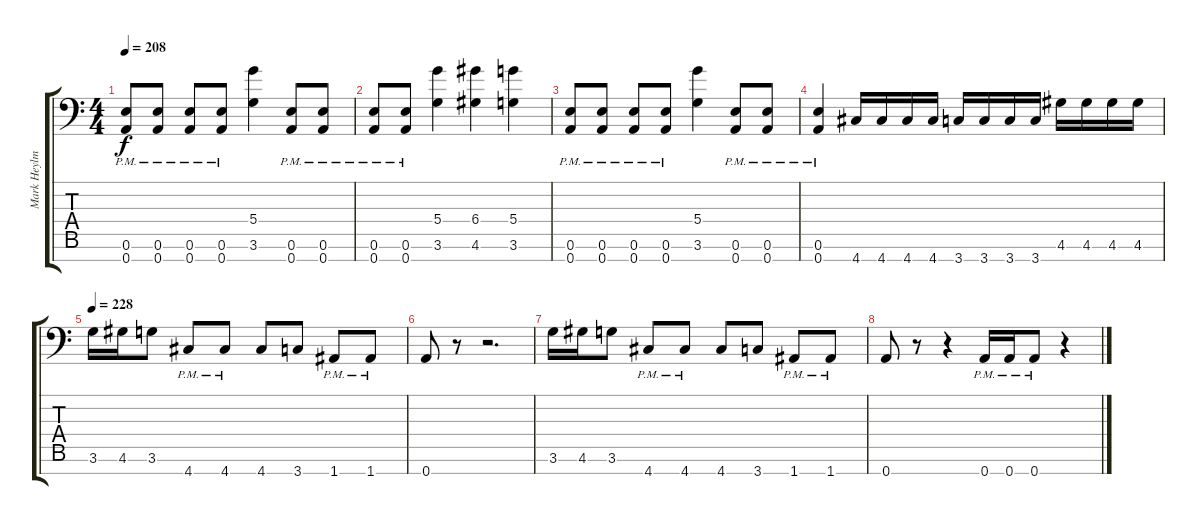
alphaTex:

\track ("Mark Heylmun (Guitar)" "Mark Heylm") {instrument distortionguitar}
\staff {score tabs}
\tuning (E4 B3 G3 D3 A2 E2 A1) {hide}
\ts (4 4)
\tempo 208
\clef f4
\ks c
(0.6{pm} 0.7{pm}).8{dy f} (0.6{pm} 0.7{pm}).8 (0.6{pm} 0.7{pm}).8 (0.6{pm} 0.7{pm}).8 (5.4 3.6).4 (0.6{pm} 0.7{pm}).8 (0.6{pm} 0.7{pm}).8 |
(0.6{pm} 0.7{pm}).8 (0.6{pm} 0.7{pm}).8 (5.4 3.6).4 (6.4 4.6).4 (5.4 3.6).4 |
(0.6{pm} 0.7{pm}).8 (0.6{pm} 0.7{pm}).8 (0.6{pm} 0.7{pm}).8 (0.6{pm} 0.7{pm}).8 (5.4 3.6).4 (0.6{pm} 0.7{pm}).8 (0.6{pm} 0.7{pm}).8 |
(0.6{pm} 0.7{pm}).4 4.7.16 4.7.16 4.7.16 4.7.16 3.7.16 3.7.16 3.7.16 3.7.16 4.6.16 4.6.16 4.6.16 4.6.16 |
\tempo 228
3.6.16 4.6.16 3.6.8 4.7{pm}.8 4.7{pm}.8 4.7.8 3.7.8 1.7{pm}.8 1.7{pm}.8 |
0.7.8 r.8 r.2{d} |
3.6.16 4.6.16 3.6.8 4.7{pm}.8 4.7{pm}.8 4.7.8 3.7.8 1.7{pm}.8 1.7{pm}.8 |
0.7.8 r.8 r.4 0.7{pm}.16 0.7{pm}.16 0.7{pm}.8 r.4
